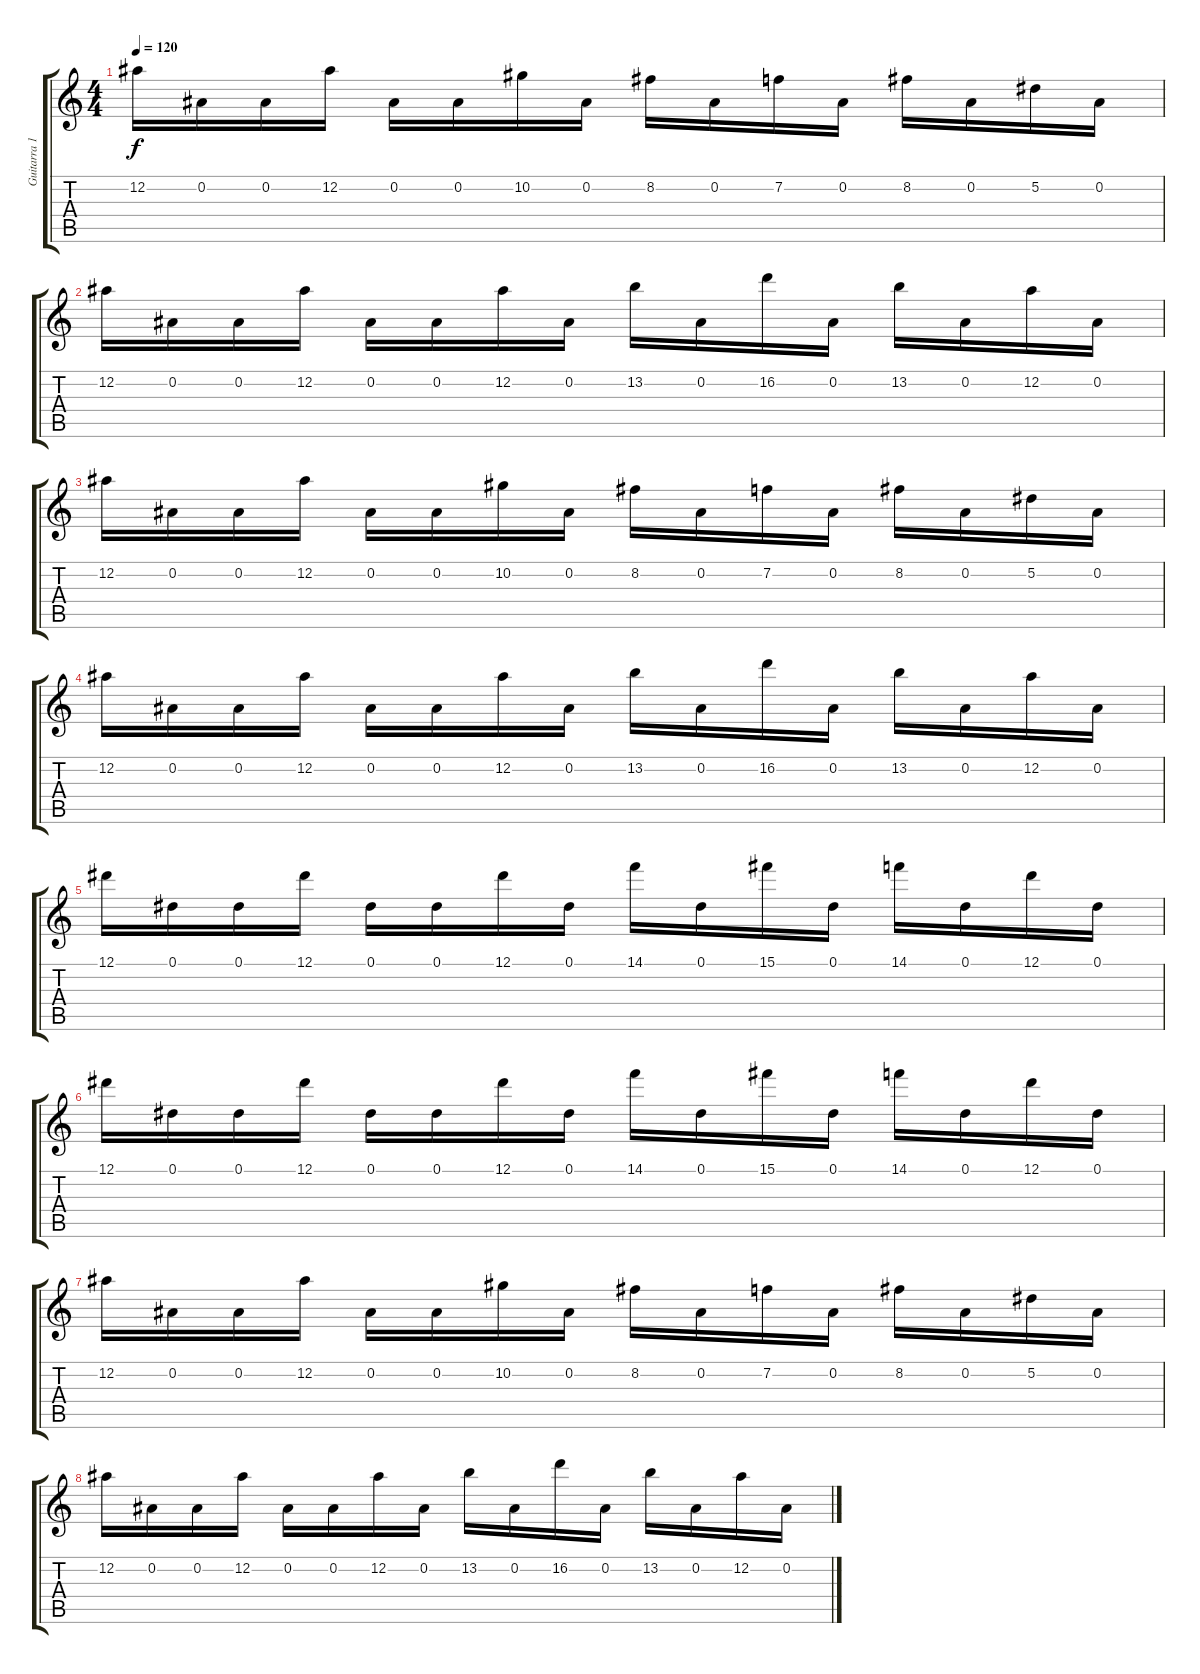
\track ("Guitarra 1" "Guitarra 1") {instrument distortionguitar}
\staff {score tabs}
\tuning (Eb4 Bb3 Gb3 Db3 Ab2 Eb2) {hide}
\ts (4 4)
\tempo 120
\clef g2
\ks c
12.2.16{dy f} 0.2.16 0.2.16 12.2.16 0.2.16 0.2.16 10.2.16 0.2.16 8.2.16 0.2.16 7.2.16 0.2.16 8.2.16 0.2.16 5.2.16 0.2.16 |
12.2.16 0.2.16 0.2.16 12.2.16 0.2.16 0.2.16 12.2.16 0.2.16 13.2.16 0.2.16 16.2.16 0.2.16 13.2.16 0.2.16 12.2.16 0.2.16 |
12.2.16 0.2.16 0.2.16 12.2.16 0.2.16 0.2.16 10.2.16 0.2.16 8.2.16 0.2.16 7.2.16 0.2.16 8.2.16 0.2.16 5.2.16 0.2.16 |
12.2.16 0.2.16 0.2.16 12.2.16 0.2.16 0.2.16 12.2.16 0.2.16 13.2.16 0.2.16 16.2.16 0.2.16 13.2.16 0.2.16 12.2.16 0.2.16 |
12.1.16 0.1.16 0.1.16 12.1.16 0.1.16 0.1.16 12.1.16 0.1.16 14.1.16 0.1.16 15.1.16 0.1.16 14.1.16 0.1.16 12.1.16 0.1.16 |
12.1.16 0.1.16 0.1.16 12.1.16 0.1.16 0.1.16 12.1.16 0.1.16 14.1.16 0.1.16 15.1.16 0.1.16 14.1.16 0.1.16 12.1.16 0.1.16 |
12.2.16 0.2.16 0.2.16 12.2.16 0.2.16 0.2.16 10.2.16 0.2.16 8.2.16 0.2.16 7.2.16 0.2.16 8.2.16 0.2.16 5.2.16 0.2.16 |
12.2.16 0.2.16 0.2.16 12.2.16 0.2.16 0.2.16 12.2.16 0.2.16 13.2.16 0.2.16 16.2.16 0.2.16 13.2.16 0.2.16 12.2.16 0.2.16
